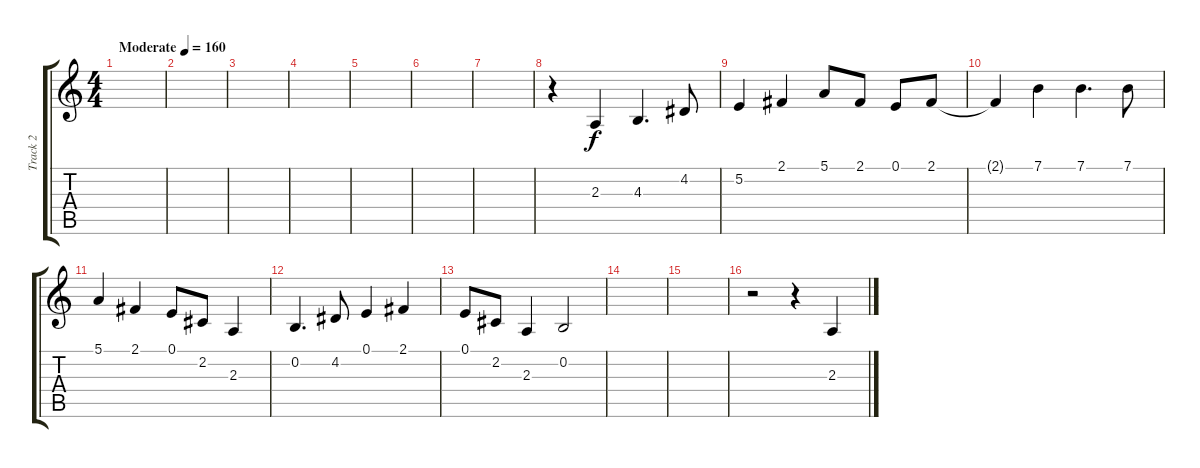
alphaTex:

\track ("Track 2" "Track 2") {instrument violin}
\staff {score tabs}
\tuning (E4 B3 G3 D3 A2 E2) {hide}
\ts (4 4)
\tempo (160 "Moderate")
\clef g2
\ks c
|
|
|
|
|
|
|
r.4 2.3.4 4.3.4{d} 4.2.8 |
5.2.4 2.1.4 5.1.8 2.1.8 0.1.8 2.1.8 |
2.1{t}.4 7.1.4 7.1.4{d} 7.1.8 |
5.1.4 2.1.4 0.1.8 2.2.8 2.3.4 |
0.2.4{d} 4.2.8 0.1.4 2.1.4 |
0.1.8 2.2.8 2.3.4 0.2.2 |
|
|
r.2 r.4 2.3.4
